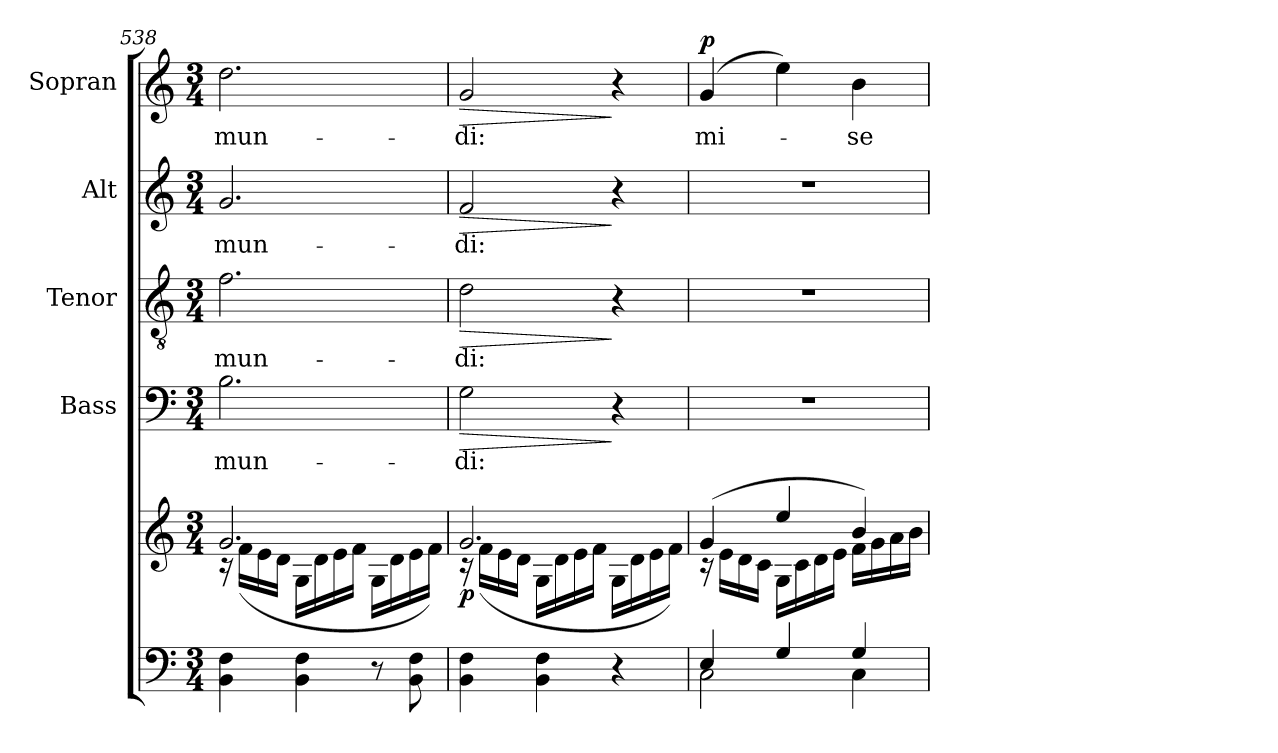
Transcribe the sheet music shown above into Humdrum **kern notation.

**kern	**kern	**dynam	**kern	**text	**dynam	**kern	**text	**dynam	**kern	**text	**dynam	**kern	**text	**dynam
*part5	*part5	*part5	*part4	*part4	*part4	*part3	*part3	*part3	*part2	*part2	*part2	*part1	*part1	*part1
*staff6	*staff5	*staff5/6	*staff4	*staff4	*staff4	*staff3	*staff3	*staff3	*staff2	*staff2	*staff2	*staff1	*staff1	*staff1
*	*	*	*I"Bass	*	*	*I"Tenor	*	*	*I"Alt	*	*	*I"Sopran	*	*
*	*	*	*I'B.	*	*	*I'T.	*	*	*I'A.	*	*	*I'S.	*	*
*clefF4	*clefG2	*	*clefF4	*	*	*clefGv2	*	*	*clefG2	*	*	*clefG2	*	*
*k[]	*k[]	*	*k[]	*	*	*k[]	*	*	*k[]	*	*	*k[]	*	*
*C:	*C:	*	*C:	*	*	*C:	*	*	*C:	*	*	*C:	*	*
*M3/4	*M3/4	*	*M3/4	*	*	*M3/4	*	*	*M3/4	*	*	*M3/4	*	*
=538	=538	=538	=538	=538	=538	=538	=538	=538	=538	=538	=538	=538	=538	=538
*	*^	*	*	*	*	*	*	*	*	*	*	*	*	*
!	!	!	!	!	!LO:LY:b	!	!	!LO:LY:b	!	!	!LO:LY:b	!	!	!LO:LY:b	!
4BB\ 4F\	2.g/	16rc	.	2.B\	mun-	.	2.f\	mun-	.	2.g/	mun-	.	2.dd\	mun-	.
.	.	(<16f\LL	.	.	.	.	.	.	.	.	.	.	.	.	.
.	.	16e\	.	.	.	.	.	.	.	.	.	.	.	.	.
.	.	16d\JJ	.	.	.	.	.	.	.	.	.	.	.	.	.
4BB\ 4F\	.	16G\LL	.	.	.	.	.	.	.	.	.	.	.	.	.
.	.	16d\	.	.	.	.	.	.	.	.	.	.	.	.	.
.	.	16e\	.	.	.	.	.	.	.	.	.	.	.	.	.
.	.	16f\JJ	.	.	.	.	.	.	.	.	.	.	.	.	.
8r	.	16G\LL	.	.	.	.	.	.	.	.	.	.	.	.	.
.	.	16d\	.	.	.	.	.	.	.	.	.	.	.	.	.
8BB\ 8F\	.	16e\	.	.	.	.	.	.	.	.	.	.	.	.	.
.	.	16f\JJ)	.	.	.	.	.	.	.	.	.	.	.	.	.
!!LO:PB:g=z
=539	=539	=539	=539	=539	=539	=539	=539	=539	=539	=539	=539	=539	=539	=539	=539
!	!	!	!LO:DY:b	!	!LO:LY:b	!LO:HP:b	!	!LO:LY:b	!LO:HP:b	!	!LO:LY:b	!LO:HP:b	!	!LO:LY:b	!LO:HP:b
4BB\ 4F\	2.g/	16rc	p	2G\	-di:	>	2d\	-di:	>	2f/	-di:	>	2g/	-di:	>
.	.	(<16f\LL	.	.	.	.	.	.	.	.	.	.	.	.	.
.	.	16e\	.	.	.	.	.	.	.	.	.	.	.	.	.
.	.	16d\JJ	.	.	.	.	.	.	.	.	.	.	.	.	.
4BB\ 4F\	.	16G\LL	.	.	.	.	.	.	.	.	.	.	.	.	.
.	.	16d\	.	.	.	.	.	.	.	.	.	.	.	.	.
.	.	16e\	.	.	.	.	.	.	.	.	.	.	.	.	.
.	.	16f\JJ	.	.	.	.	.	.	.	.	.	.	.	.	.
4r	.	16G\LL	.	4r	.	]	4r	.	]	4r	.	]	4r	.	]
.	.	16d\	.	.	.	.	.	.	.	.	.	.	.	.	.
.	.	16e\	.	.	.	.	.	.	.	.	.	.	.	.	.
.	.	16f\JJ)	.	.	.	.	.	.	.	.	.	.	.	.	.
=540	=540	=540	=540	=540	=540	=540	=540	=540	=540	=540	=540	=540	=540	=540	=540
*^	*	*	*	*	*	*	*	*	*	*	*	*	*	*	*
!	!	!	!	!	!	!	!	!	!	!	!	!	!	!	!LO:LY:b	!LO:DY:a
4E/	2C\	(4g/	16rc	.	2.r	.	.	2.r	.	.	2.r	.	.	(4g/	mi-	p
.	.	.	16e\LL	.	.	.	.	.	.	.	.	.	.	.	.	.
.	.	.	16d\	.	.	.	.	.	.	.	.	.	.	.	.	.
.	.	.	16c\JJ	.	.	.	.	.	.	.	.	.	.	.	.	.
4G/	.	4ee/	16G\LL	.	.	.	.	.	.	.	.	.	.	4ee\)	.	.
.	.	.	16c\	.	.	.	.	.	.	.	.	.	.	.	.	.
.	.	.	16d\	.	.	.	.	.	.	.	.	.	.	.	.	.
.	.	.	16e\JJ	.	.	.	.	.	.	.	.	.	.	.	.	.
!	!	!	!	!	!	!	!	!	!	!	!	!	!	!	!LO:LY:b	!
4G/	4C\	4b/)	16f\LL	.	.	.	.	.	.	.	.	.	.	4b\	-se-	.
.	.	.	16g\	.	.	.	.	.	.	.	.	.	.	.	.	.
.	.	.	16a\	.	.	.	.	.	.	.	.	.	.	.	.	.
.	.	.	16b\JJ	.	.	.	.	.	.	.	.	.	.	.	.	.
*v	*v	*	*	*	*	*	*	*	*	*	*	*	*	*	*	*
*	*v	*v	*	*	*	*	*	*	*	*	*	*	*	*	*
=	=	=	=	=	=	=	=	=	=	=	=	=	=	=
*-	*-	*-	*-	*-	*-	*-	*-	*-	*-	*-	*-	*-	*-	*-
